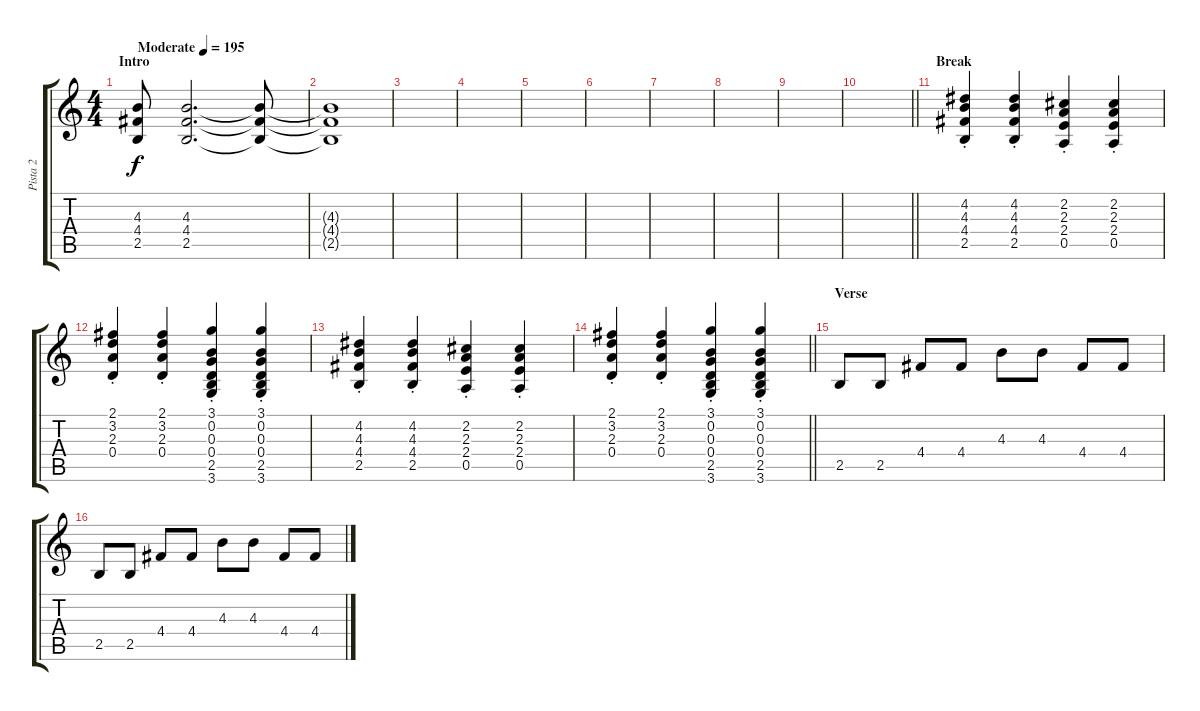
\track ("Pista 2" "Pista 2") {instrument overdrivenguitar}
\staff {score tabs}
\tuning (E4 B3 G3 D3 A2 E2) {hide}
\ts (4 4)
\section ("" "Intro")
\tempo (195 "Moderate")
\clef g2
\ks c
(4.3 4.4 2.5).8{dy f instrument overdrivenguitar} (4.3 4.4 2.5).2{d} (4.3{t} 4.4{t} 2.5{t}).8 |
(4.3{t} 4.4{t} 2.5{t}).1 |
|
|
|
|
|
|
|
\barLineRight lightlight
|
\section ("" "Break")
(4.2{st} 4.3{st} 4.4{st} 2.5{st}).4{instrument electricguitarclean} (4.2{st} 4.3{st} 4.4{st} 2.5{st}).4 (2.2{st} 2.3{st} 2.4{st} 0.5{st}).4 (2.2{st} 2.3{st} 2.4{st} 0.5{st}).4 |
(2.1{st} 3.2{st} 2.3{st} 0.4{st}).4 (2.1{st} 3.2{st} 2.3{st} 0.4{st}).4 (3.1{st} 0.2{st} 0.3{st} 0.4{st} 2.5{st} 3.6{st}).4 (3.1{st} 0.2{st} 0.3{st} 0.4{st} 2.5{st} 3.6{st}).4 |
(4.2{st} 4.3{st} 4.4{st} 2.5{st}).4 (4.2{st} 4.3{st} 4.4{st} 2.5{st}).4 (2.2{st} 2.3{st} 2.4{st} 0.5{st}).4 (2.2{st} 2.3{st} 2.4{st} 0.5{st}).4 |
\barLineRight lightlight
(2.1{st} 3.2{st} 2.3{st} 0.4{st}).4 (2.1{st} 3.2{st} 2.3{st} 0.4{st}).4 (3.1{st} 0.2{st} 0.3{st} 0.4{st} 2.5{st} 3.6{st}).4 (3.1{st} 0.2{st} 0.3{st} 0.4{st} 2.5{st} 3.6{st}).4 |
\section ("" "Verse")
2.5.8{instrument overdrivenguitar} 2.5.8 4.4.8 4.4.8 4.3.8 4.3.8 4.4.8 4.4.8 |
2.5.8 2.5.8 4.4.8 4.4.8 4.3.8 4.3.8 4.4.8 4.4.8
